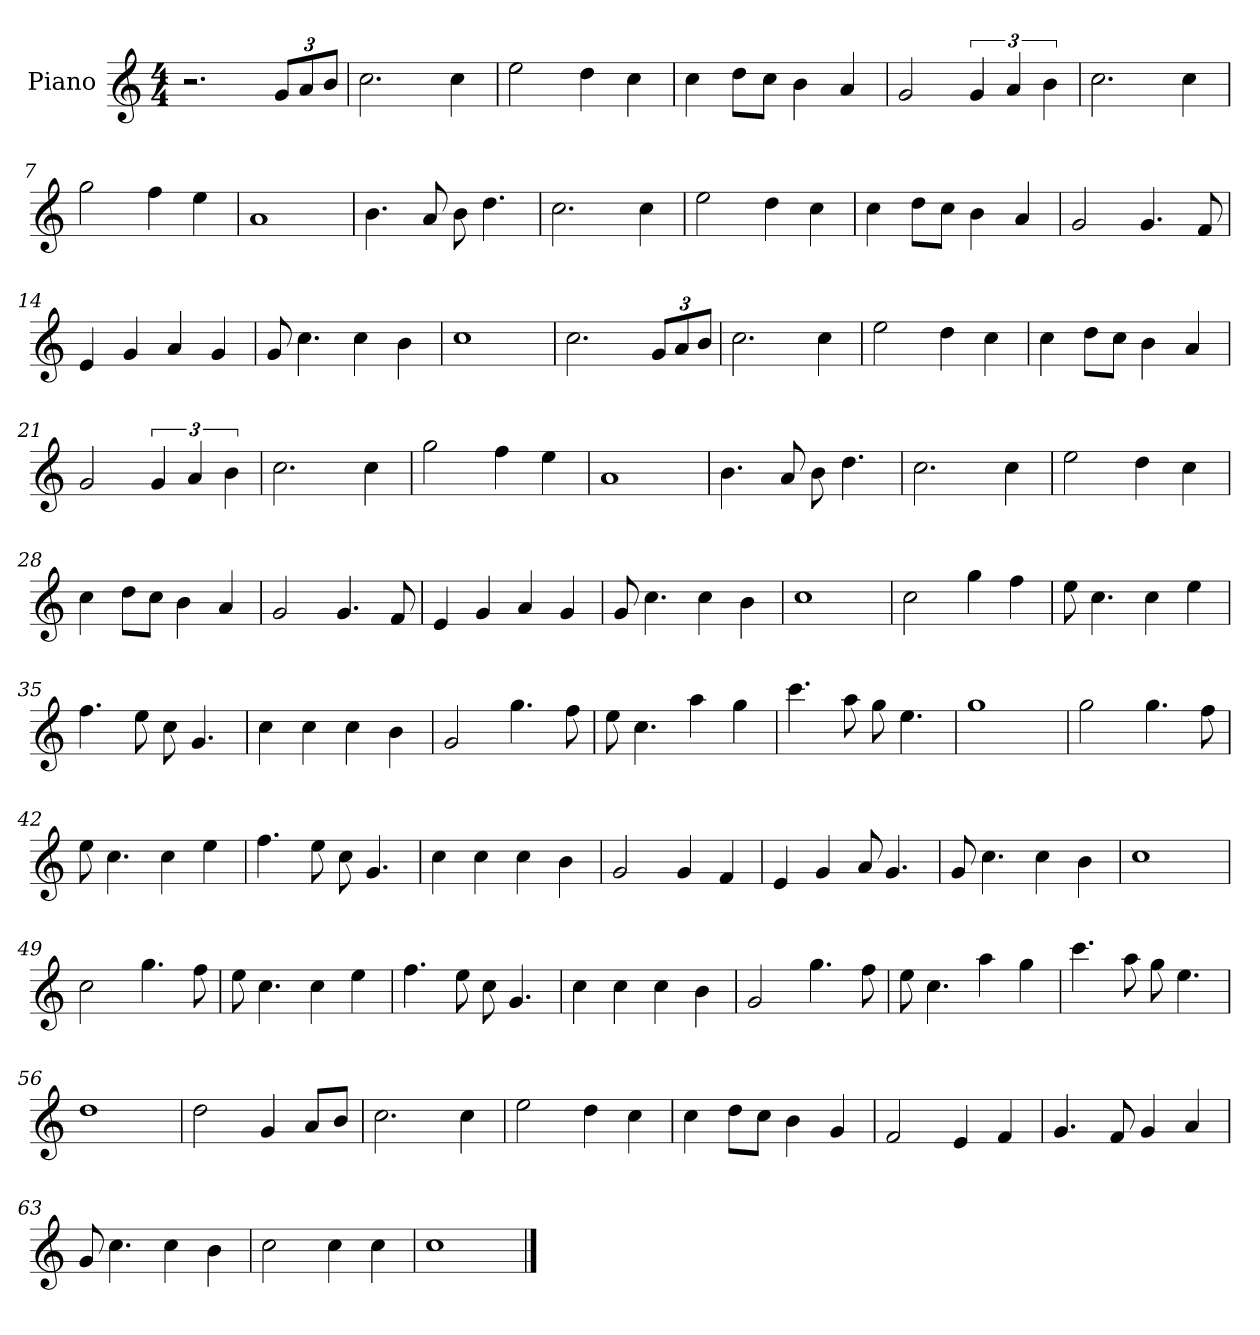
**kern
*part1
*staff1
*I"Piano
*I'Pno
*clefG2
*k[]
*M4/4
=1
2.r
*Xbrackettup
12g/L
12a/
12b/J
=2
2.cc\
4cc\
=3
2ee\
4dd\
4cc\
=4
4cc\
8dd\L
8cc\J
4b\
4a/
=5
2g/
*brackettup
6g/
6a/
6b\
=6
2.cc\
4cc\
=7
2gg\
4ff\
4ee\
=8
1a
=9
4.b\
8a/
8b\
4.dd\
=10
2.cc\
4cc\
=11
2ee\
4dd\
4cc\
=12
4cc\
8dd\L
8cc\J
4b\
4a/
=13
2g/
4.g/
8f/
=14
4e/
4g/
4a/
4g/
=15
8g/
4.cc\
4cc\
4b\
=16
1cc
=17
2.cc\
*Xbrackettup
12g/L
12a/
12b/J
=18
2.cc\
4cc\
=19
2ee\
4dd\
4cc\
=20
4cc\
8dd\L
8cc\J
4b\
4a/
=21
2g/
*brackettup
6g/
6a/
6b\
=22
2.cc\
4cc\
=23
2gg\
4ff\
4ee\
=24
1a
=25
4.b\
8a/
8b\
4.dd\
=26
2.cc\
4cc\
=27
2ee\
4dd\
4cc\
=28
4cc\
8dd\L
8cc\J
4b\
4a/
=29
2g/
4.g/
8f/
=30
4e/
4g/
4a/
4g/
=31
8g/
4.cc\
4cc\
4b\
=32
1cc
=33
2cc\
4gg\
4ff\
=34
8ee\
4.cc\
4cc\
4ee\
=35
4.ff\
8ee\
8cc\
4.g/
=36
4cc\
4cc\
4cc\
4b\
=37
2g/
4.gg\
8ff\
=38
8ee\
4.cc\
4aa\
4gg\
=39
4.ccc\
8aa\
8gg\
4.ee\
=40
1gg
=41
2gg\
4.gg\
8ff\
=42
8ee\
4.cc\
4cc\
4ee\
=43
4.ff\
8ee\
8cc\
4.g/
=44
4cc\
4cc\
4cc\
4b\
=45
2g/
4g/
4f/
=46
4e/
4g/
8a/
4.g/
=47
8g/
4.cc\
4cc\
4b\
=48
1cc
=49
2cc\
4.gg\
8ff\
=50
8ee\
4.cc\
4cc\
4ee\
=51
4.ff\
8ee\
8cc\
4.g/
=52
4cc\
4cc\
4cc\
4b\
=53
2g/
4.gg\
8ff\
=54
8ee\
4.cc\
4aa\
4gg\
=55
4.ccc\
8aa\
8gg\
4.ee\
=56
1dd
=57
2dd\
4g/
8a/L
8b/J
=58
2.cc\
4cc\
=59
2ee\
4dd\
4cc\
=60
4cc\
8dd\L
8cc\J
4b\
4g/
=61
2f/
4e/
4f/
=62
4.g/
8f/
4g/
4a/
=63
8g/
4.cc\
4cc\
4b\
=64
2cc\
4cc\
4cc\
=65
1cc
==
*-
